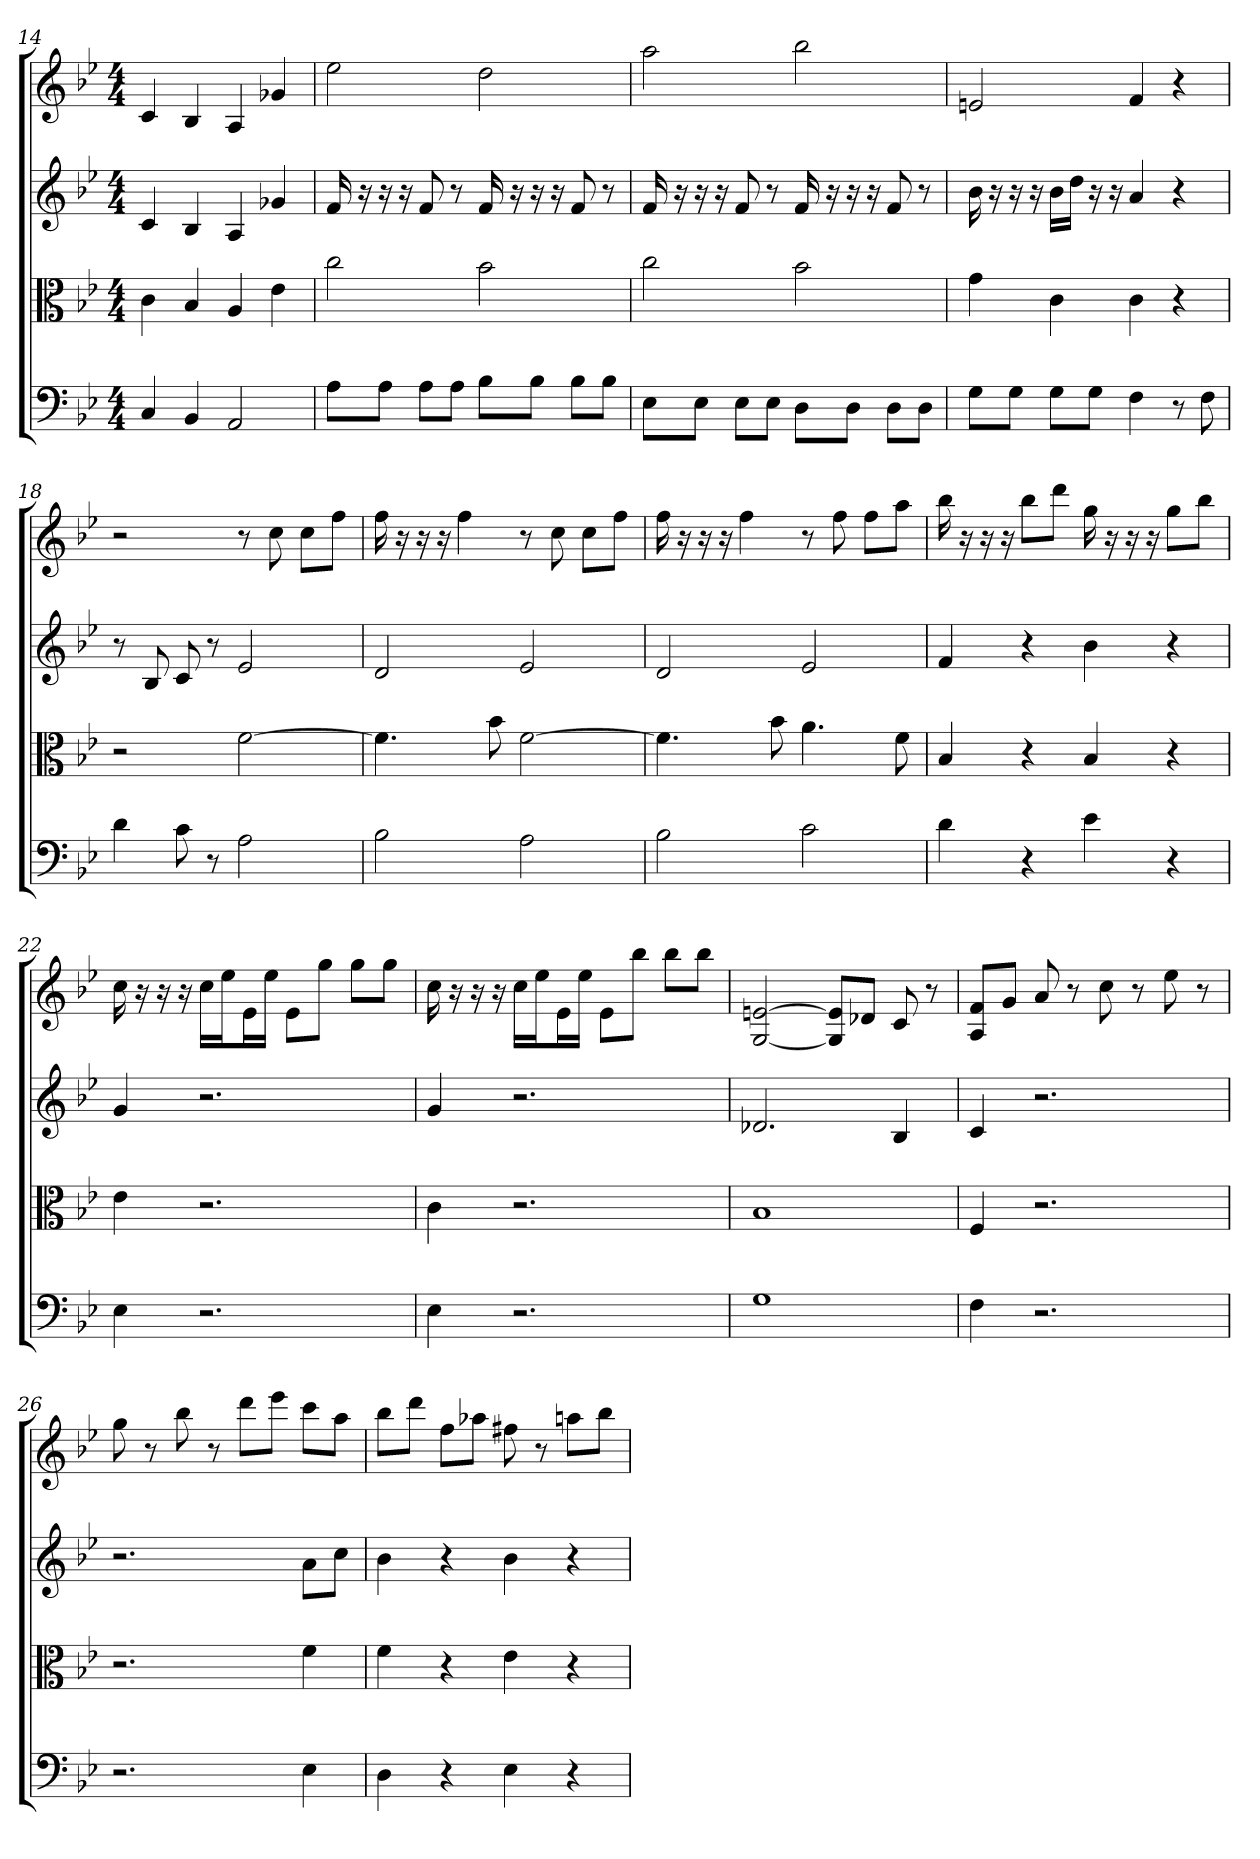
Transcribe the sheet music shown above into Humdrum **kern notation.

**kern	**kern	**kern	**kern
*part4	*part3	*part2	*part1
*staff4	*staff3	*staff2	*staff1
*clefF4	*clefC3	*clefG2	*clefG2
*k[b-e-]	*k[b-e-]	*k[b-e-]	*k[b-e-]
*g:	*g:	*g:	*g:
*M4/4	*M4/4	*M4/4	*M4/4
=14	=14	=14	=14
4C	4c	4c	4c
4BB-	4B-	4B-	4B-
2AA	4A	4A	4A
.	4e-	4g-X	4g-X
=15	=15	=15	=15
8A\L	2cc	16f	2ee-
.	.	16r	.
8A\J	.	16r	.
.	.	16r	.
8A\L	.	8f	.
8A\J	.	8r	.
8B-\L	2b-	16f	2dd
.	.	16r	.
8B-\J	.	16r	.
.	.	16r	.
8B-\L	.	8f	.
8B-\J	.	8r	.
=16	=16	=16	=16
8E-\L	2cc	16f	2aa
.	.	16r	.
8E-\J	.	16r	.
.	.	16r	.
8E-\L	.	8f	.
8E-\J	.	8r	.
8D\L	2b-	16f	2bb-
.	.	16r	.
8D\J	.	16r	.
.	.	16r	.
8D\L	.	8f	.
8D\J	.	8r	.
=17	=17	=17	=17
8G\L	4g	16b-	2en
.	.	16r	.
8G\J	.	16r	.
.	.	16r	.
8G\L	4c	16b-\LL	.
.	.	16dd\JJ	.
8G\J	.	16r	.
.	.	16r	.
4F	4c	4a	4f
8r	4r	4r	4r
8F	.	.	.
=18	=18	=18	=18
4d	2r	8r	2r
.	.	8B-	.
8c	.	8c	.
8r	.	8r	.
2A	[2f	2e-	8r
.	.	.	8cc
.	.	.	8cc\L
.	.	.	8ff\J
=19	=19	=19	=19
2B-	4.f]	2d	16ff
.	.	.	16r
.	.	.	16r
.	.	.	16r
.	.	.	4ff
.	8b-	.	.
2A	[2f	2e-	8r
.	.	.	8cc
.	.	.	8cc\L
.	.	.	8ff\J
=20	=20	=20	=20
2B-	4.f]	2d	16ff
.	.	.	16r
.	.	.	16r
.	.	.	16r
.	.	.	4ff
.	8b-	.	.
2c	4.a	2e-	8r
.	.	.	8ff
.	.	.	8ff\L
.	8f	.	8aa\J
=21	=21	=21	=21
4d	4B-	4f	16bb-
.	.	.	16r
.	.	.	16r
.	.	.	16r
4r	4r	4r	8bb-\L
.	.	.	8ddd\J
4e-	4B-	4b-	16gg
.	.	.	16r
.	.	.	16r
.	.	.	16r
4r	4r	4r	8gg\L
.	.	.	8bb-\J
=22	=22	=22	=22
4E-	4e-	4g	16cc
.	.	.	16r
.	.	.	16r
.	.	.	16r
2.r	2.r	2.r	16cc\LL
.	.	.	16ee-\J
.	.	.	16e-\L
.	.	.	16ee-\JJ
.	.	.	8e-\L
.	.	.	8gg\J
.	.	.	8gg\L
.	.	.	8gg\J
=23	=23	=23	=23
4E-	4c	4g	16cc
.	.	.	16r
.	.	.	16r
.	.	.	16r
2.r	2.r	2.r	16cc\LL
.	.	.	16ee-\J
.	.	.	16e-\L
.	.	.	16ee-\JJ
.	.	.	8e-\L
.	.	.	8bb-\J
.	.	.	8bb-\L
.	.	.	8bb-\J
=24	=24	=24	=24
1G	1B-	2.d-X	[2G [2en
.	.	.	8G]/ 8e]/L
.	.	.	8d-X/J
.	.	4B-	8c
.	.	.	8r
=25	=25	=25	=25
4F	4F	4c	8A/ 8f/L
.	.	.	8g/J
2.r	2.r	2.r	8a
.	.	.	8r
.	.	.	8cc
.	.	.	8r
.	.	.	8ee-
.	.	.	8r
=26	=26	=26	=26
2.r	2.r	2.r	8gg
.	.	.	8r
.	.	.	8bb-
.	.	.	8r
.	.	.	8ddd\L
.	.	.	8eee-\J
4E-	4f	8a\L	8ccc\L
.	.	8cc\J	8aa\J
=27	=27	=27	=27
4D	4f	4b-	8bb-\L
.	.	.	8ddd\J
4r	4r	4r	8ff\L
.	.	.	8aa-X\J
4E-	4e-	4b-	8ff#X
.	.	.	8r
4r	4r	4r	8aan\L
.	.	.	8bb-\J
=	=	=	=
*-	*-	*-	*-
